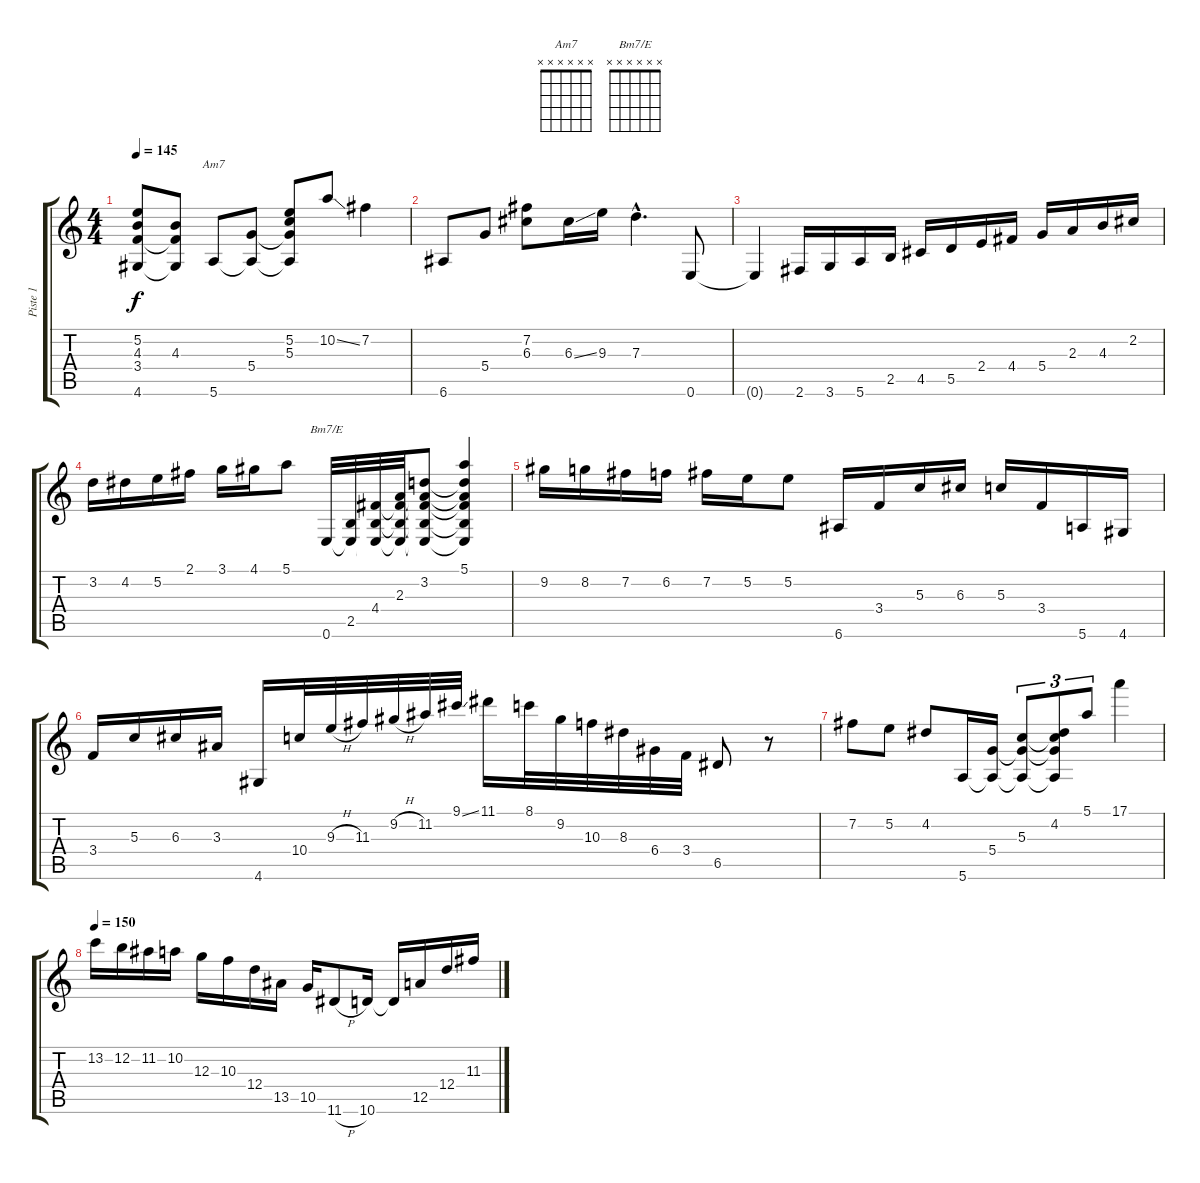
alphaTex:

\track ("Piste 1" "Piste 1") {instrument electricguitarjazz}
\staff {score tabs}
\tuning (E4 B3 G3 D3 A2 E2) {hide}
\chord ("Am7" x x x x x x) {firstfret 0}
\chord ("Bm7/E" x x x x x x) {firstfret 0}
\ts (4 4)
\tempo 145
\clef g2
\ks c
(5.2 4.3 3.4{t} 4.6{t}).8{dy f} (4.3 3.4{t} 4.6{t}).8 5.6.8{ch "Am7"} (5.4 5.6{t}).8 (5.2 5.3 5.4{t} 5.6{t}).8 10.2{ss}.8 7.2.4 |
6.6.8 5.4.8 (7.2 6.3).8 6.3{ss}.16 9.3.16 7.3{hac}.4{d} 0.6.8 |
0.6{t}.4 2.6.16 3.6.16 5.6.16 2.5.16 4.5.16 5.5.16 2.4.16 4.4.16 5.4.16 2.3.16 4.3.16 2.2.16 |
3.2.16 4.2.16 5.2.16 2.1.16 3.1.16 4.1.16 5.1.8 0.6.32{ch "Bm7/E"} (2.5 0.6{t}).32 (4.4 2.5{t} 0.6{t}).32 (2.3 4.4{t} 2.5{t} 0.6{t}).32 (3.2 2.3{t} 4.4{t} 2.5{t} 0.6{t}).8 (5.1 3.2{t} 2.3{t} 4.4{t} 2.5{t} 0.6{t}).4 |
9.2.16 8.2.16 7.2.16 6.2.16 7.2.16 5.2.16 5.2.8 6.6.16 3.4.16 5.3.16 6.3.16 5.3.16 3.4.16 5.6.16 4.6.16 |
3.4.16 5.3.16 6.3.16 3.3.16 4.6.16 10.4.32 9.3{h}.32 11.3.32 9.2{h}.32 11.2.32 9.1{ss}.32 11.1.16 8.1.32 9.2.32 10.3.32 8.3.32 6.4.32 3.4.32 6.5.8 r.8 |
7.2.8 5.2.8 4.2.8 5.6.16 (5.4 5.6{t}).16 (5.3 5.4{t} 5.6{t}).8{tu (3 2)} (4.2 5.3{t} 5.4{t} 5.6{t}).8{tu (3 2)} 5.1.8{tu (3 2)} 17.1.4 |
\tempo 150
13.2.16 12.2.16 11.2.16 10.2.16 12.3.16 10.3.16 12.4.16 13.5.16 10.5.16 11.6{h}.8 10.6.16 10.6{t}.16 12.5.16 12.4.16 11.3.16
